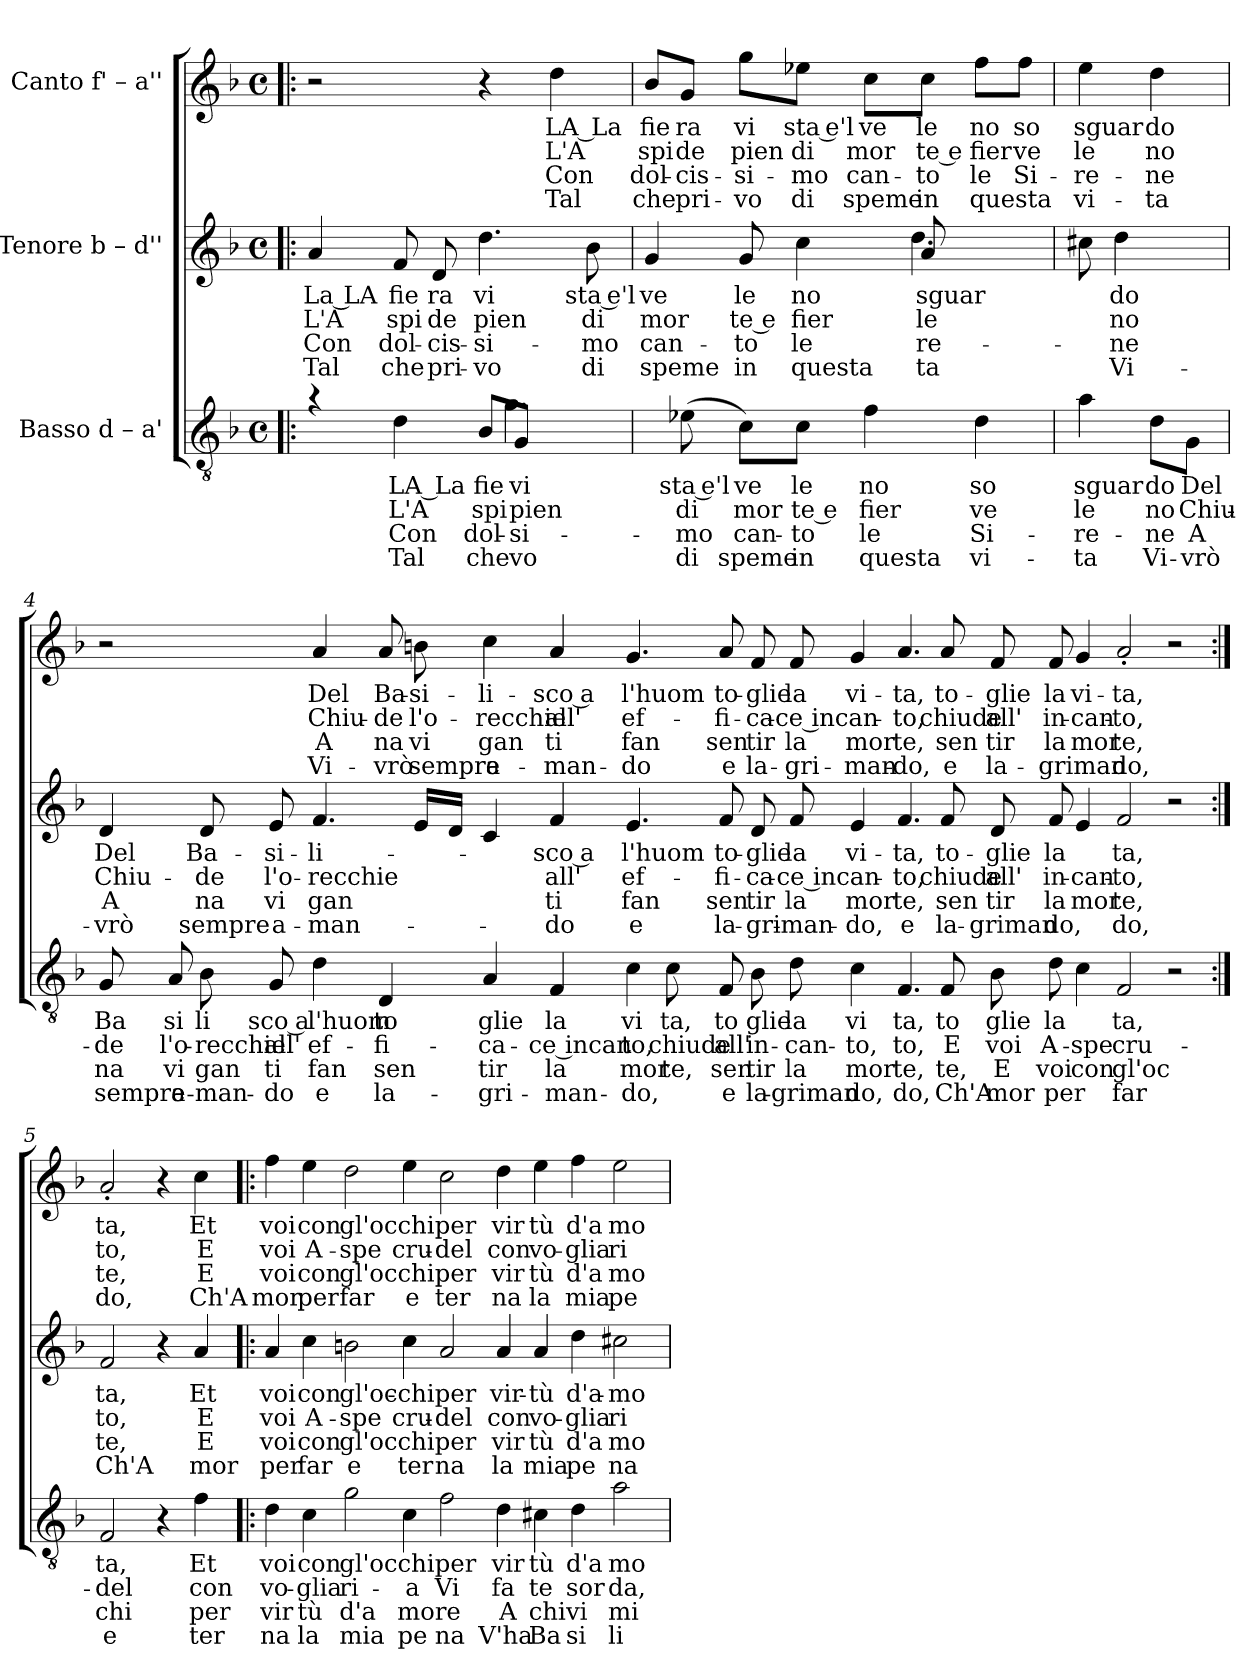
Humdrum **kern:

**kern	**text	**text	**text	**text	**kern	**text	**text	**text	**text	**kern	**text	**text	**text	**text
*part3	*part3	*part3	*part3	*part3	*part2	*part2	*part2	*part2	*part2	*part1	*part1	*part1	*part1	*part1
*staff3	*staff3	*staff3	*staff3	*staff3	*staff2	*staff2	*staff2	*staff2	*staff2	*staff1	*staff1	*staff1	*staff1	*staff1
*I"Basso d – a'	*	*	*	*	*I"Tenore b – d''	*	*	*	*	*I"Canto f' – a''	*	*	*	*
*clefGv2	*	*	*	*	*clefG2	*	*	*	*	*clefG2	*	*	*	*
*k[b-]	*	*	*	*	*k[b-]	*	*	*	*	*k[b-]	*	*	*	*
*F:	*	*	*	*	*F:	*	*	*	*	*F:	*	*	*	*
*M4/4	*	*	*	*	*M4/4	*	*	*	*	*M4/4	*	*	*	*
*met(c)	*	*	*	*	*met(c)	*	*	*	*	*met(c)	*	*	*	*
=1!|:	=1!|:	=1!|:	=1!|:	=1!|:	=1!|:	=1!|:	=1!|:	=1!|:	=1!|:	=1!|:	=1!|:	=1!|:	=1!|:	=1!|:
*^	*	*	*	*	*	*	*	*	*	*	*	*	*	*
!	!	!	!	!	!	!	!LO:LY:b	!LO:LY:b	!LO:LY:b	!LO:LY:b	!	!	!	!	!
4ra	2ryy	.	.	.	.	4a/	La LA	L'A	Con	Tal	2r	.	.	.	.
!	!	!LO:LY:b:rj	!LO:LY:b:rj	!LO:LY:b:rj	!LO:LY:b:rj	!	!LO:LY:b	!LO:LY:b	!LO:LY:b	!LO:LY:b	!	!	!	!	!
4d\	.	LA La	L'A	Con	Tal	8f/	fie	spi	dol-	che	.	.	.	.	.
!	!	!	!	!	!	!	!LO:LY:b	!LO:LY:b	!LO:LY:b	!LO:LY:b	!	!	!	!	!
.	.	.	.	.	.	8d/	ra	de	-cis-	pri-	.	.	.	.	.
!	!	!LO:LY:b	!LO:LY:b	!LO:LY:b	!LO:LY:b	!	!LO:LY:b	!LO:LY:b	!LO:LY:b	!LO:LY:b	!	!	!	!	!
8B-/L	8ryy	fie	spi	dol-	che	4.dd\	vi	pien	-si-	-vo	4r	.	.	.	.
!	!	!LO:LY:b	!LO:LY:b	!LO:LY:b	!LO:LY:b	!	!	!	!	!	!	!	!	!	!
!	!	!LO:LY:b	!LO:LY:b	!LO:LY:b	!LO:LY:b	!	!	!	!	!	!	!	!	!	!
8G/J	4.g\	vi	pien	-si-	-vo	.	.	.	.	.	.	.	.	.	.
!	!	!	!	!	!	!	!	!	!	!	!	!LO:LY:b:rj	!LO:LY:b:rj	!LO:LY:b:rj	!LO:LY:b:rj
4ryy	.	.	.	.	.	.	.	.	.	.	4dd\	LA La	L'A	Con	Tal
!	!	!	!	!	!	!	!LO:LY:b:rj	!LO:LY:b:rj	!LO:LY:b:rj	!LO:LY:b:rj	!	!	!	!	!
.	.	.	.	.	.	8b-\	sta e'l	di	-mo	di	.	.	.	.	.
*v	*v	*	*	*	*	*	*	*	*	*	*	*	*	*	*
=2	=2	=2	=2	=2	=2	=2	=2	=2	=2	=2	=2	=2	=2	=2
!	!	!	!	!	!	!LO:LY:b	!LO:LY:b	!LO:LY:b	!LO:LY:b	!	!LO:LY:b	!LO:LY:b	!LO:LY:b	!LO:LY:b
*	*	*	*	*	*^	*	*	*	*	*	*	*	*	*
8ryy	.	.	.	.	4g/	2ryy	ve	mor	can-	speme	8b-/L	fie	spi	dol-	che
!	!LO:LY:b:rj	!LO:LY:b:rj	!LO:LY:b:rj	!LO:LY:b:rj	!	!	!	!	!	!	!	!LO:LY:b	!LO:LY:b	!LO:LY:b	!LO:LY:b
(<8e-X\	sta e'l	di	-mo	di	.	.	.	.	.	.	8g/J	ra	de	-cis-	pri-
!	!LO:LY:b	!LO:LY:b	!LO:LY:b	!LO:LY:b	!	!	!LO:LY:b	!LO:LY:b	!LO:LY:b	!LO:LY:b	!	!LO:LY:b	!LO:LY:b	!LO:LY:b	!LO:LY:b
8c\L)	ve	mor	can-	speme	8g/	.	le	te e	-to	in	8gg\L	vi	pien	-si-	-vo
!	!LO:LY:b	!LO:LY:b	!LO:LY:b	!LO:LY:b	!	!	!LO:LY:b	!LO:LY:b	!LO:LY:b	!LO:LY:b	!	!LO:LY:b:rj	!LO:LY:b:rj	!LO:LY:b:rj	!LO:LY:b:rj
8c\J	le	te e	-to	in	4cc\	.	no	fier	le	questa	8ee-X\J	sta e'l	di	-mo	di
!	!LO:LY:b	!LO:LY:b	!LO:LY:b	!LO:LY:b	!	!	!	!	!	!	!	!LO:LY:b	!LO:LY:b	!LO:LY:b	!LO:LY:b
4f\	no	fier	le	questa	.	8ryy	.	.	.	.	8cc\L	ve	mor	can-	speme
!	!	!	!	!	!	!	!LO:LY:b	!LO:LY:b	!LO:LY:b	!LO:LY:b	!	!	!	!	!
!	!	!	!	!	!	!	!LO:LY:b	!LO:LY:b	!LO:LY:b	!LO:LY:b	!	!LO:LY:b	!LO:LY:b	!LO:LY:b	!LO:LY:b
.	.	.	.	.	8a/	4.dd\	sguar	le	-re-	-ta	8cc\J	le	te e	-to	in
!	!LO:LY:b	!LO:LY:b	!LO:LY:b	!LO:LY:b	!	!	!	!	!	!	!	!LO:LY:b	!LO:LY:b	!LO:LY:b	!LO:LY:b
4d\	so	ve	Si-	vi-	4ryy	.	.	.	.	.	8ff\L	no	fier	le	questa
!	!	!	!	!	!	!	!	!	!	!	!	!LO:LY:b	!LO:LY:b	!LO:LY:b	!
.	.	.	.	.	.	.	.	.	.	.	8ff\J	so	ve	Si-	.
*	*	*	*	*	*v	*v	*	*	*	*	*	*	*	*	*
=3	=3	=3	=3	=3	=3	=3	=3	=3	=3	=3	=3	=3	=3	=3
!	!LO:LY:b	!LO:LY:b	!LO:LY:b	!LO:LY:b	!	!	!	!	!	!	!LO:LY:b	!LO:LY:b	!LO:LY:b	!LO:LY:b
4a\	sguar	le	-re-	-ta	8cc#\	.	.	.	.	4ee\	sguar	le	-re-	vi-
!	!	!	!	!	!	!LO:LY:b	!LO:LY:b	!LO:LY:b	!LO:LY:b	!	!	!	!	!
.	.	.	.	.	4dd\	do	no	-ne	Vi-	.	.	.	.	.
!	!LO:LY:b	!LO:LY:b	!LO:LY:b	!LO:LY:b	!	!	!	!	!	!	!LO:LY:b	!LO:LY:b	!LO:LY:b	!LO:LY:b
8d\L	do	no	-ne	Vi-	.	.	.	.	.	4dd\	do	no	-ne	-ta
!	!LO:LY:b	!LO:LY:b	!LO:LY:b	!LO:LY:b	!	!	!	!	!	!	!	!	!	!
8G\J	Del	Chiu-	A	-vrò	8ryy	.	.	.	.	.	.	.	.	.
!!LO:LB:g=z
=4	=4	=4	=4	=4	=4	=4	=4	=4	=4	=4	=4	=4	=4	=4
!	!LO:LY:b	!LO:LY:b	!LO:LY:b	!LO:LY:b	!	!LO:LY:b	!LO:LY:b	!LO:LY:b	!LO:LY:b	!	!	!	!	!
8G/	Ba	-de	na	sempre	4d/	Del	Chiu-	A	-vrò	2r	.	.	.	.
!	!LO:LY:b	!LO:LY:b	!LO:LY:b	!LO:LY:b	!	!	!	!	!	!	!	!	!	!
8A/	si	l'o-	vi	a-	.	.	.	.	.	.	.	.	.	.
!	!LO:LY:b	!LO:LY:b	!LO:LY:b	!LO:LY:b	!	!LO:LY:b	!LO:LY:b	!LO:LY:b	!LO:LY:b	!	!	!	!	!
8B-\	li	-recchie	gan	-man-	8d/	Ba-	-de	na	sempre	.	.	.	.	.
!	!LO:LY:b:rj	!LO:LY:b:rj	!LO:LY:b:rj	!LO:LY:b:rj	!	!LO:LY:b	!LO:LY:b	!LO:LY:b	!LO:LY:b	!	!	!	!	!
8G/	sco a	all'	ti	-do	8e/	-si-	l'o-	vi	a-	.	.	.	.	.
!	!LO:LY:b	!LO:LY:b	!LO:LY:b	!LO:LY:b	!	!LO:LY:b	!LO:LY:b	!LO:LY:b	!LO:LY:b	!	!LO:LY:b	!LO:LY:b	!LO:LY:b	!LO:LY:b
4d\	l'huom	ef-	fan	e	4.f/	-li-	-recchie	gan	-man-	4a/	Del	Chiu-	A	Vi-
!	!LO:LY:b	!LO:LY:b	!LO:LY:b	!LO:LY:b	!	!	!	!	!	!	!LO:LY:b	!LO:LY:b	!LO:LY:b	!LO:LY:b
4D/	to	-fi-	sen	la-	.	.	.	.	.	8a/	Ba-	-de	na	-vrò
!	!	!	!	!	!	!	!	!	!	!	!LO:LY:b	!LO:LY:b	!LO:LY:b	!LO:LY:b
.	.	.	.	.	16e/LL	.	.	.	.	8bn\	-si-	l'o-	vi	sempre
.	.	.	.	.	16d/JJ	.	.	.	.	.	.	.	.	.
!	!LO:LY:b	!LO:LY:b	!LO:LY:b	!LO:LY:b	!	!	!	!	!	!	!LO:LY:b	!LO:LY:b	!LO:LY:b	!LO:LY:b
4A/	glie	-ca-	tir	-gri-	4c/	.	.	.	.	4cc\	-li-	-recchie	gan	a-
!	!LO:LY:b	!LO:LY:b	!LO:LY:b	!LO:LY:b	!	!LO:LY:b:rj	!LO:LY:b:rj	!LO:LY:b:rj	!LO:LY:b:rj	!	!LO:LY:b:rj	!LO:LY:b:rj	!LO:LY:b:rj	!LO:LY:b:rj
4F/	la	-ce incan-	la	-man-	4f/	-sco a	all'	ti	-do	4a/	-sco a	all'	ti	-man-
!	!LO:LY:b	!LO:LY:b	!LO:LY:b	!LO:LY:b	!	!LO:LY:b	!LO:LY:b	!LO:LY:b	!LO:LY:b	!	!LO:LY:b	!LO:LY:b	!LO:LY:b	!LO:LY:b
4c\	vi	-to,	mor	-do,	4.e/	l'huom	ef-	fan	e	4.g/	l'huom	ef-	fan	-do
!	!LO:LY:b	!LO:LY:b	!LO:LY:b	!	!	!	!	!	!	!	!	!	!	!
8c\	ta,	chiude	te,	.	.	.	.	.	.	.	.	.	.	.
!	!LO:LY:b	!LO:LY:b	!LO:LY:b	!LO:LY:b	!	!LO:LY:b	!LO:LY:b	!LO:LY:b	!LO:LY:b	!	!LO:LY:b	!LO:LY:b	!LO:LY:b	!LO:LY:b
8F/	to	all'	sen	e	8f/	to-	-fi-	sen	la-	8a/	to-	-fi-	sen	e
!	!LO:LY:b	!LO:LY:b	!LO:LY:b	!LO:LY:b	!	!LO:LY:b	!LO:LY:b	!LO:LY:b	!LO:LY:b	!	!LO:LY:b	!LO:LY:b	!LO:LY:b	!LO:LY:b
8B-\	glie	in-	tir	la-	8d/	-glie	-ca-	tir	-gri-	8f/	-glie	-ca-	tir	la-
!	!LO:LY:b	!LO:LY:b	!LO:LY:b	!LO:LY:b	!	!LO:LY:b	!LO:LY:b	!LO:LY:b	!LO:LY:b	!	!LO:LY:b	!LO:LY:b	!LO:LY:b	!LO:LY:b
8d\	la	-can-	la	-griman-	8f/	la	-ce incan-	la	-man-	8f/	la	-ce incan-	la	-gri-
!	!LO:LY:b	!LO:LY:b	!LO:LY:b	!LO:LY:b	!	!LO:LY:b	!	!LO:LY:b	!LO:LY:b	!	!LO:LY:b	!	!LO:LY:b	!LO:LY:b
4c\	vi	-to,	mor	-do,	4e/	vi-	.	mor	-do,	4g/	vi-	.	mor	-man-
!	!LO:LY:b	!LO:LY:b	!LO:LY:b	!LO:LY:b	!	!LO:LY:b	!LO:LY:b	!LO:LY:b	!LO:LY:b	!	!LO:LY:b	!LO:LY:b	!LO:LY:b	!LO:LY:b
4.F/	ta,	to,	te,	do,	4.f/	-ta,	-to,	te,	e	4.a/	-ta,	-to,	te,	-do,
!	!LO:LY:b	!LO:LY:b	!LO:LY:b	!LO:LY:b	!	!LO:LY:b	!LO:LY:b	!LO:LY:b	!LO:LY:b	!	!LO:LY:b	!LO:LY:b	!LO:LY:b	!LO:LY:b
8F/	to	E	te,	Ch'A	8f/	to-	chiude	sen	la-	8a/	to-	chiude	sen	e
!	!LO:LY:b	!LO:LY:b	!LO:LY:b	!LO:LY:b	!	!LO:LY:b	!LO:LY:b	!LO:LY:b	!LO:LY:b	!	!LO:LY:b	!LO:LY:b	!LO:LY:b	!LO:LY:b
8B-\	glie	voi	E	mor	8d/	-glie	all'	tir	-griman-	8f/	-glie	all'	tir	la-
!	!LO:LY:b	!LO:LY:b	!LO:LY:b	!LO:LY:b	!	!LO:LY:b	!LO:LY:b	!LO:LY:b	!LO:LY:b	!	!LO:LY:b	!LO:LY:b	!LO:LY:b	!LO:LY:b
8d\	la	A-	voi	per	8f/	la	in-	la	-do,	8f/	la	in-	la	-griman-
!	!	!LO:LY:b	!LO:LY:b	!	!	!	!LO:LY:b	!LO:LY:b	!	!	!LO:LY:b	!LO:LY:b	!LO:LY:b	!
4c\	.	-spe	con	.	4e/	.	-can-	mor	.	4g/	vi-	-can-	mor	.
!	!LO:LY:b	!LO:LY:b	!LO:LY:b	!LO:LY:b	!	!LO:LY:b	!LO:LY:b	!LO:LY:b	!LO:LY:b	!	!LO:LY:b	!LO:LY:b	!LO:LY:b	!LO:LY:b
2F/	ta,	cru-	gl'oc	far	2f/	-ta,	-to,	te,	do,	2a<'</	-ta,	-to,	te,	-do,
2r	.	.	.	.	2r	.	.	.	.	2r	.	.	.	.
!!LO:PB:g=z
=5:|!	=5:|!	=5:|!	=5:|!	=5:|!	=5:|!	=5:|!	=5:|!	=5:|!	=5:|!	=5:|!	=5:|!	=5:|!	=5:|!	=5:|!
!	!LO:LY:b	!LO:LY:b	!LO:LY:b	!LO:LY:b	!	!LO:LY:b	!LO:LY:b	!LO:LY:b	!LO:LY:b	!	!LO:LY:b	!LO:LY:b	!LO:LY:b	!LO:LY:b
2F/	ta,	-del	chi	e	2f/	ta,	to,	te,	Ch'A	2a'</	ta,	to,	te,	do,
4r	.	.	.	.	4r	.	.	.	.	4r	.	.	.	.
!	!LO:LY:b	!LO:LY:b	!LO:LY:b	!LO:LY:b	!	!LO:LY:b	!LO:LY:b	!LO:LY:b	!LO:LY:b	!	!LO:LY:b	!LO:LY:b	!LO:LY:b	!LO:LY:b
4f\	Et	con	per	ter	4a/	Et	E	E	mor	4cc\	Et	E	E	Ch'A
=6!|:	=6!|:	=6!|:	=6!|:	=6!|:	=6!|:	=6!|:	=6!|:	=6!|:	=6!|:	=6!|:	=6!|:	=6!|:	=6!|:	=6!|:
!	!LO:LY:b	!LO:LY:b	!LO:LY:b	!LO:LY:b	!	!LO:LY:b	!LO:LY:b	!LO:LY:b	!LO:LY:b	!	!LO:LY:b	!LO:LY:b	!LO:LY:b	!LO:LY:b
4d\	voi	vo-	vir	na	4a/	voi	voi	voi	per	4ff\	voi	voi	voi	mor
!	!LO:LY:b	!LO:LY:b	!LO:LY:b	!LO:LY:b	!	!LO:LY:b	!LO:LY:b	!LO:LY:b	!LO:LY:b	!	!LO:LY:b	!LO:LY:b	!LO:LY:b	!LO:LY:b
4c\	con	-glia	tù	la	4cc\	con	A-	con	far	4ee\	con	A-	con	per
!	!LO:LY:b	!LO:LY:b	!LO:LY:b	!LO:LY:b	!	!LO:LY:b	!LO:LY:b	!LO:LY:b	!LO:LY:b	!	!LO:LY:b	!LO:LY:b	!LO:LY:b	!LO:LY:b
2g\	gl'oc	ri-	d'a	mia	2bn\	gl'oc-	-spe	gl'oc	e	2dd\	gl'oc	-spe	gl'oc	far
!	!LO:LY:b	!LO:LY:b	!LO:LY:b	!LO:LY:b	!	!LO:LY:b	!LO:LY:b	!LO:LY:b	!LO:LY:b	!	!LO:LY:b	!LO:LY:b	!LO:LY:b	!LO:LY:b
4c\	chi	-a	mo	pe	4cc\	-chi	cru-	chi	ter	4ee\	chi	cru-	chi	e
!	!LO:LY:b	!LO:LY:b	!LO:LY:b	!LO:LY:b	!	!LO:LY:b	!LO:LY:b	!LO:LY:b	!LO:LY:b	!	!LO:LY:b	!LO:LY:b	!LO:LY:b	!LO:LY:b
2f\	per	Vi	re	na	2a/	per	-del	per	na	2cc\	per	-del	per	ter
!	!LO:LY:b	!LO:LY:b	!LO:LY:b	!LO:LY:b	!	!LO:LY:b	!LO:LY:b	!LO:LY:b	!LO:LY:b	!	!LO:LY:b	!LO:LY:b	!LO:LY:b	!LO:LY:b
4d\	vir	fa	A	V'ha	4a/	vir-	con	vir	la	4dd\	vir	con	vir	na
!	!LO:LY:b	!LO:LY:b	!LO:LY:b	!LO:LY:b	!	!LO:LY:b	!LO:LY:b	!LO:LY:b	!LO:LY:b	!	!LO:LY:b	!LO:LY:b	!LO:LY:b	!LO:LY:b
4c#X\	tù	te	chi	Ba	4a/	-tù	vo-	tù	mia	4ee\	tù	vo-	tù	la
!	!LO:LY:b	!LO:LY:b	!LO:LY:b	!LO:LY:b	!	!LO:LY:b	!LO:LY:b	!LO:LY:b	!LO:LY:b	!	!LO:LY:b	!LO:LY:b	!LO:LY:b	!LO:LY:b
4d\	d'a	sor	vi	si	4dd\	d'a-	-glia	d'a	pe	4ff\	d'a	-glia	d'a	mia
!	!LO:LY:b	!LO:LY:b	!LO:LY:b	!LO:LY:b	!	!LO:LY:b	!LO:LY:b	!LO:LY:b	!LO:LY:b	!	!LO:LY:b	!LO:LY:b	!LO:LY:b	!LO:LY:b
2a\	mo	da,	mi-	li	2cc#X\	-mo-	ri-	mo	na	2ee\	mo	ri-	mo	pe
=	=	=	=	=	=	=	=	=	=	=	=	=	=	=
*-	*-	*-	*-	*-	*-	*-	*-	*-	*-	*-	*-	*-	*-	*-
